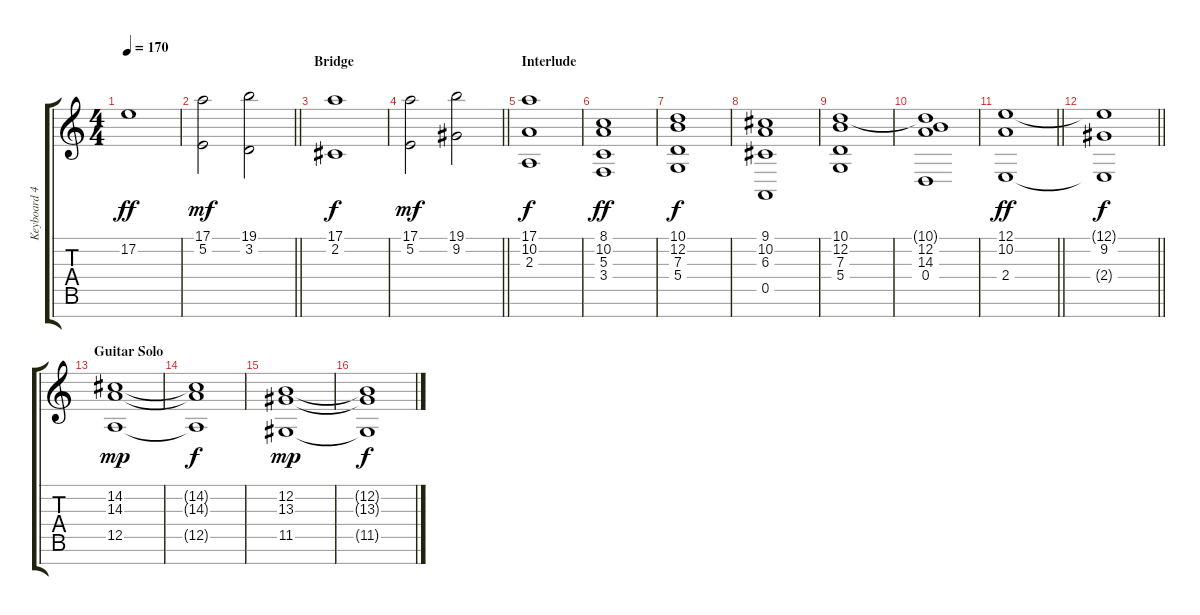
\track ("Keyboard 4" "Keyboard 4") {instrument stringensemble1}
\staff {score tabs}
\tuning (E4 B3 G3 D3 A2 E2 B1) {hide}
\ts (4 4)
\tempo 170
\clef g2
\ks c
17.2.1{dy ff} |
\barLineRight lightlight
(17.1 5.2).2{dy mf} (19.1 3.2).2 |
\section ("" "Bridge")
(17.1 2.2).1{dy f} |
\barLineRight lightlight
(17.1 5.2).2{dy mf} (19.1 9.2).2 |
\section ("" "Interlude")
(17.1 10.2 2.3).1{dy f} |
(8.1 10.2 5.3 3.4).1{dy ff} |
(10.1 12.2 7.3 5.4).1{dy f} |
(9.1 10.2 6.3 0.5).1 |
(10.1 12.2 7.3 5.4).1 |
(10.1{t} 12.2 14.3 0.4).1 |
\barLineRight lightlight
(12.1 10.2 2.4).1{dy ff} |
\barLineRight lightlight
(12.1{t} 9.2 2.4{t}).1{dy f} |
\section ("" "Guitar Solo")
(14.2 14.3 12.5).1{dy mp} |
(14.2{t} 14.3{t} 12.5{t}).1{dy f} |
(12.2 13.3 11.5).1{dy mp} |
(12.2{t} 13.3{t} 11.5{t}).1{dy f}
